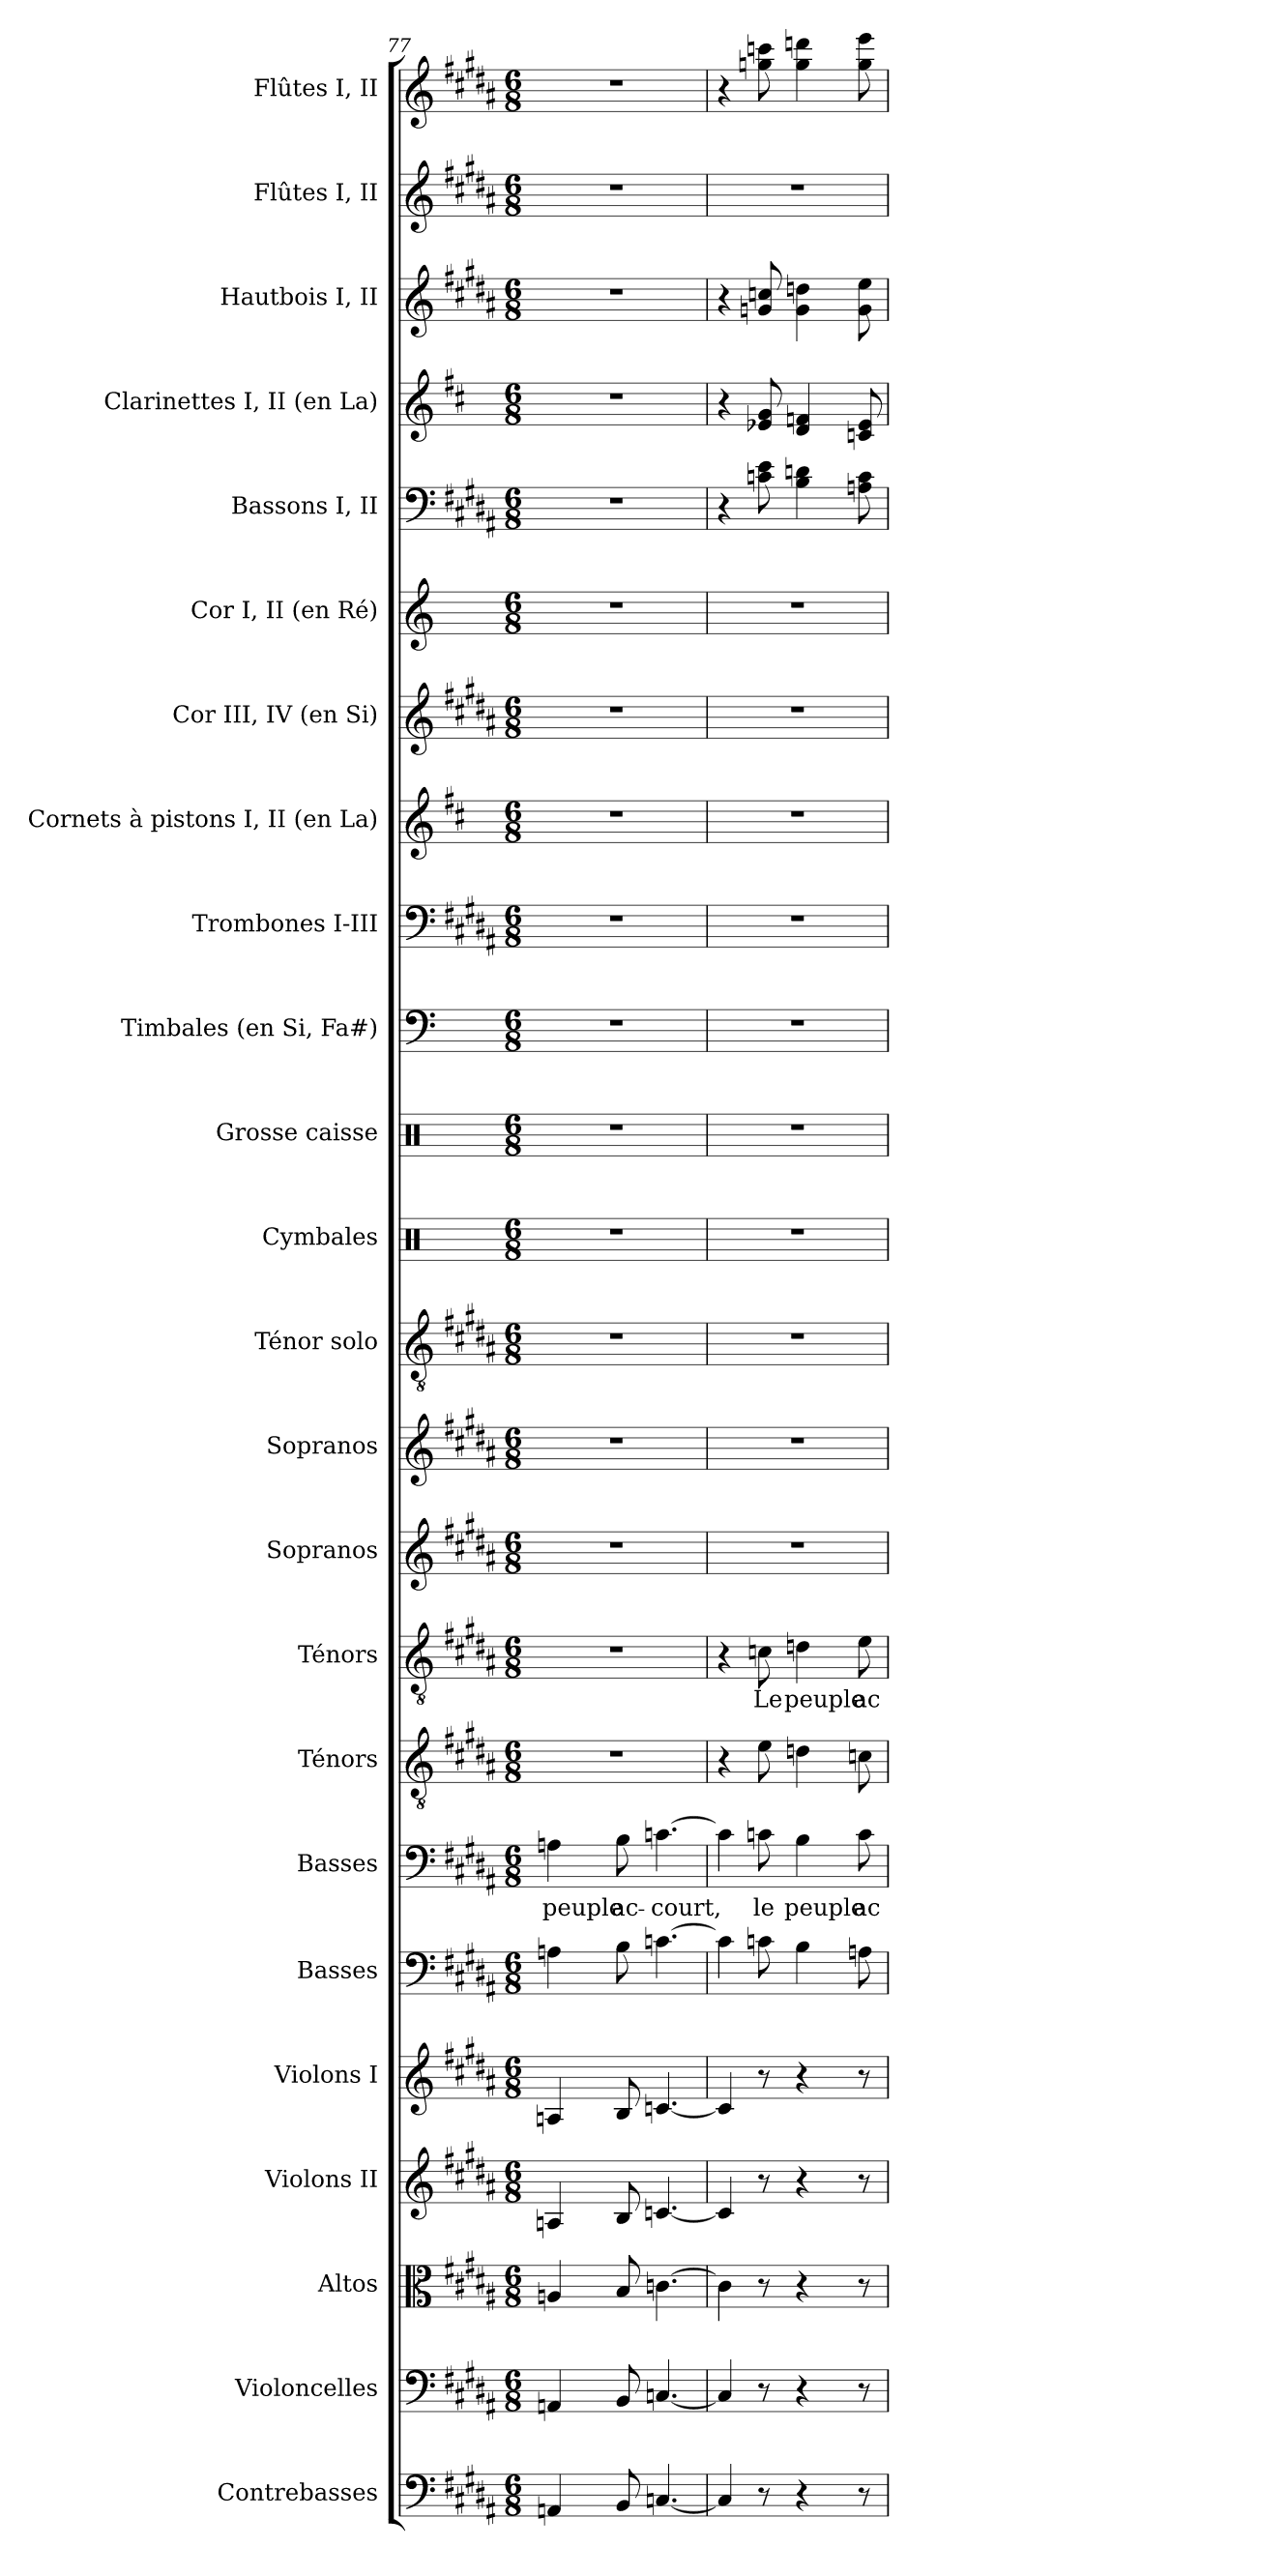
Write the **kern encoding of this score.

**kern	**kern	**kern	**kern	**kern	**kern	**kern	**text	**kern	**kern	**text	**kern	**kern	**kern	**kern	**kern	**kern	**kern	**kern	**kern	**kern	**kern	**kern	**kern	**kern	**kern
*part24	*part23	*part22	*part21	*part20	*part19	*part18	*part18	*part17	*part16	*part16	*part15	*part14	*part13	*part12	*part11	*part10	*part9	*part8	*part7	*part6	*part5	*part4	*part3	*part2	*part1
*staff24	*staff23	*staff22	*staff21	*staff20	*staff19	*staff18	*staff18	*staff17	*staff16	*staff16	*staff15	*staff14	*staff13	*staff12	*staff11	*staff10	*staff9	*staff8	*staff7	*staff6	*staff5	*staff4	*staff3	*staff2	*staff1
*I"Contrebasses	*I"Violoncelles	*I"Altos	*I"Violons II	*I"Violons I	*I"Basses	*I"Basses	*	*I"Ténors	*I"Ténors	*	*I"Sopranos	*I"Sopranos	*I"Ténor solo	*I"Cymbales	*I"Grosse caisse	*I"Timbales (en Si, Fa#)	*I"Trombones I-III	*I"Cornets à pistons I, II (en La)	*I"Cor III, IV (en Si)	*I"Cor I, II (en Ré)	*I"Bassons I, II	*I"Clarinettes I, II (en La)	*I"Hautbois I, II	*I"Flûtes I, II	*I"Flûtes I, II
*I'Cb.	*I'Vlles	*I'Altos	*I'Vns II	*I'Vns I	*I'Basses	*I'Basses	*	*I'Tén.	*I'Tén.	*	*I'Sopr.	*I'Sopr.	*I'Tén. solo	*I'Cym.	*I'G. c.	*I'Timb.	*I'Trb.	*I'C.à p. (La)	*I'Cor (Si)	*I'Cor (Ré)	*I'Bns	*I'Cl. (La)	*I'Hb.	*I'Fl.	*I'Fl.
*clefF4	*clefF4	*clefC3	*clefG2	*clefG2	*clefF4	*clefF4	*	*clefGv2	*clefGv2	*	*clefG2	*clefG2	*clefGv2	*clefX	*clefX	*clefF4	*clefF4	*clefG2	*clefG2	*clefG2	*clefF4	*clefG2	*clefG2	*clefG2	*clefG2
*ITrd7c12	*	*	*	*	*	*	*	*ITrd7c12	*ITrd7c12	*	*	*	*ITrd7c12	*	*	*	*	*ITrd2c3	*ITrd8c13	*ITrd6c10	*	*ITrd2c3	*	*	*
*k[f#c#g#d#a#]	*k[f#c#g#d#a#]	*k[f#c#g#d#a#]	*k[f#c#g#d#a#]	*k[f#c#g#d#a#]	*k[f#c#g#d#a#]	*k[f#c#g#d#a#]	*	*k[f#c#g#d#a#]	*k[f#c#g#d#a#]	*	*k[f#c#g#d#a#]	*k[f#c#g#d#a#]	*k[f#c#g#d#a#]	*k[]	*k[]	*k[]	*k[f#c#g#d#a#]	*k[f#c#g#d#a#]	*k[f#c#g#d#a#]	*k[f#c#]	*k[f#c#g#d#a#]	*k[f#c#g#d#a#]	*k[f#c#g#d#a#]	*k[f#c#g#d#a#]	*k[f#c#g#d#a#]
*B:	*B:	*B:	*B:	*B:	*B:	*B:	*	*B:	*B:	*	*B:	*B:	*B:	*C:	*C:	*C:	*B:	*B:	*B:	*D:	*B:	*B:	*B:	*B:	*B:
*M6/8	*M6/8	*M6/8	*M6/8	*M6/8	*M6/8	*M6/8	*	*M6/8	*M6/8	*	*M6/8	*M6/8	*M6/8	*M6/8	*M6/8	*M6/8	*M6/8	*M6/8	*M6/8	*M6/8	*M6/8	*M6/8	*M6/8	*M6/8	*M6/8
=77	=77	=77	=77	=77	=77	=77	=77	=77	=77	=77	=77	=77	=77	=77	=77	=77	=77	=77	=77	=77	=77	=77	=77	=77	=77
!	!	!	!	!	!	!	!LO:LY:b:color=#000000	!LO:N:vis=1	!LO:N:vis=1	!	!LO:N:vis=1	!LO:N:vis=1	!LO:N:vis=1	!LO:N:vis=1	!LO:N:vis=1	!LO:N:vis=1	!LO:N:vis=1	!LO:N:vis=1	!LO:N:vis=1	!LO:N:vis=1	!LO:N:vis=1	!LO:N:vis=1	!LO:N:vis=1	!LO:N:vis=1	!LO:N:vis=1
4AAAni/	4AAni/	4Ani/	4Ani/	4Ani/	4Ani\	4Ani\	peuple	2.r	2.r	.	2.r	2.r	2.r	2.r	2.r	2.r	2.r	2.r	2.r	2.r	2.r	2.r	2.r	2.r	2.r
!	!	!	!	!	!	!	!LO:LY:b:color=#000000	!	!	!	!	!	!	!	!	!	!	!	!	!	!	!	!	!	!
8BBBi/	8BBi/	8Bi/	8Bi/	8Bi/	8Bi\	8Bi\	ac-	.	.	.	.	.	.	.	.	.	.	.	.	.	.	.	.	.	.
!	!	!	!	!	!	!	!LO:LY:b:color=#000000	!	!	!	!	!	!	!	!	!	!	!	!	!	!	!	!	!	!
[<4.CCni/	[<4.Cni/	[>4.cni\	[<4.cni/	[<4.cni/	[>4.cni\	[>4.cni\	-court,	.	.	.	.	.	.	.	.	.	.	.	.	.	.	.	.	.	.
=78	=78	=78	=78	=78	=78	=78	=78	=78	=78	=78	=78	=78	=78	=78	=78	=78	=78	=78	=78	=78	=78	=78	=78	=78	=78
!	!	!	!	!	!	!	!	!	!	!	!LO:N:vis=1	!LO:N:vis=1	!LO:N:vis=1	!LO:N:vis=1	!LO:N:vis=1	!LO:N:vis=1	!LO:N:vis=1	!LO:N:vis=1	!LO:N:vis=1	!LO:N:vis=1	!	!	!	!LO:N:vis=1	!
4CCi/]	4Ci/]	4ci\]	4ci/]	4ci/]	4ci\]	4ci\]	.	4r	4r	.	2.r	2.r	2.r	2.r	2.r	2.r	2.r	2.r	2.r	2.r	4r	4r	4r	2.r	4r
!	!	!	!	!	!	!	!LO:LY:b:color=#000000	!	!	!	!	!	!	!	!	!	!	!	!	!	!	!	!	!	!
!	!	!	!	!	!	!	!	!	!	!LO:LY:b:color=#000000	!	!	!	!	!	!	!	!	!	!	!	!	!	!	!
8r	8r	8r	8r	8r	8cni\	8cni\	le	8Ei\	8Cni\	Le	.	.	.	.	.	.	.	.	.	.	8cni\ 8ei	8cni/ 8ei	8gni/ 8ccni	.	8ggni\ 8cccni
!	!	!	!	!	!	!	!LO:LY:b:color=#000000	!	!	!	!	!	!	!	!	!	!	!	!	!	!	!	!	!	!
!	!	!	!	!	!	!	!	!	!	!LO:LY:b:color=#000000	!	!	!	!	!	!	!	!	!	!	!	!	!	!	!
4r	4r	4r	4r	4r	4Bi\	4Bi\	peuple	4Dni\	4Dni\	peuple	.	.	.	.	.	.	.	.	.	.	4Bi\ 4dni	4Bi/ 4dni	4gi\ 4ddni	.	4ggi\ 4dddni
!	!	!	!	!	!	!	!LO:LY:b:color=#000000	!	!	!	!	!	!	!	!	!	!	!	!	!	!	!	!	!	!
!	!	!	!	!	!	!	!	!	!	!LO:LY:b:color=#000000	!	!	!	!	!	!	!	!	!	!	!	!	!	!	!
8r	8r	8r	8r	8r	8Ani\	8ci\	ac-	8Cni\	8Ei\	ac-	.	.	.	.	.	.	.	.	.	.	8Ani\ 8ci	8Ani/ 8ci	8gi\ 8eei	.	8ggi\ 8eeei
=	=	=	=	=	=	=	=	=	=	=	=	=	=	=	=	=	=	=	=	=	=	=	=	=	=
*-	*-	*-	*-	*-	*-	*-	*-	*-	*-	*-	*-	*-	*-	*-	*-	*-	*-	*-	*-	*-	*-	*-	*-	*-	*-
